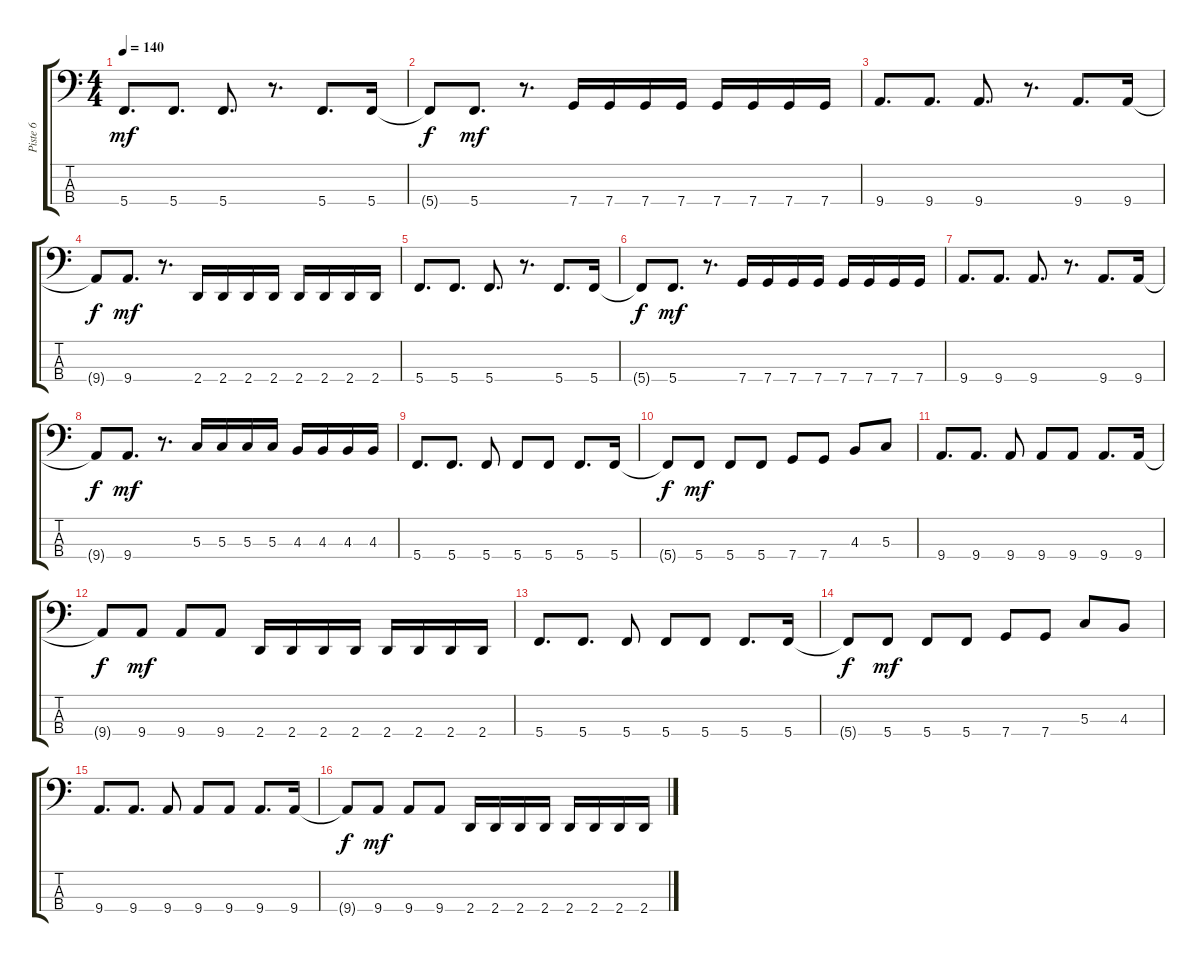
\track ("Piste 6" "Piste 6") {instrument electricbassfinger}
\staff {score tabs}
\tuning (F2 C2 G1 C1) {hide}
\ts (4 4)
\tempo 140
\clef f4
\ks c
5.4.8{d dy mf} 5.4.8{d} 5.4.8{d} r.8{d} 5.4.8{d} 5.4.16 |
5.4{t}.8{dy f} 5.4.8{d dy mf} r.8{d} 7.4.16 7.4.16 7.4.16 7.4.16 7.4.16 7.4.16 7.4.16 7.4.16 |
9.4.8{d} 9.4.8{d} 9.4.8{d} r.8{d} 9.4.8{d} 9.4.16 |
9.4{t}.8{dy f} 9.4.8{d dy mf} r.8{d} 2.4.16 2.4.16 2.4.16 2.4.16 2.4.16 2.4.16 2.4.16 2.4.16 |
5.4.8{d} 5.4.8{d} 5.4.8{d} r.8{d} 5.4.8{d} 5.4.16 |
5.4{t}.8{dy f} 5.4.8{d dy mf} r.8{d} 7.4.16 7.4.16 7.4.16 7.4.16 7.4.16 7.4.16 7.4.16 7.4.16 |
9.4.8{d} 9.4.8{d} 9.4.8{d} r.8{d} 9.4.8{d} 9.4.16 |
9.4{t}.8{dy f} 9.4.8{d dy mf} r.8{d} 5.3.16 5.3.16 5.3.16 5.3.16 4.3.16 4.3.16 4.3.16 4.3.16 |
5.4.8{d} 5.4.8{d} 5.4.8 5.4.8 5.4.8 5.4.8{d} 5.4.16 |
5.4{t}.8{dy f} 5.4.8{dy mf} 5.4.8 5.4.8 7.4.8 7.4.8 4.3.8 5.3.8 |
9.4.8{d} 9.4.8{d} 9.4.8 9.4.8 9.4.8 9.4.8{d} 9.4.16 |
9.4{t}.8{dy f} 9.4.8{dy mf} 9.4.8 9.4.8 2.4.16 2.4.16 2.4.16 2.4.16 2.4.16 2.4.16 2.4.16 2.4.16 |
5.4.8{d} 5.4.8{d} 5.4.8 5.4.8 5.4.8 5.4.8{d} 5.4.16 |
5.4{t}.8{dy f} 5.4.8{dy mf} 5.4.8 5.4.8 7.4.8 7.4.8 5.3.8 4.3.8 |
9.4.8{d} 9.4.8{d} 9.4.8 9.4.8 9.4.8 9.4.8{d} 9.4.16 |
9.4{t}.8{dy f} 9.4.8{dy mf} 9.4.8 9.4.8 2.4.16 2.4.16 2.4.16 2.4.16 2.4.16 2.4.16 2.4.16 2.4.16
